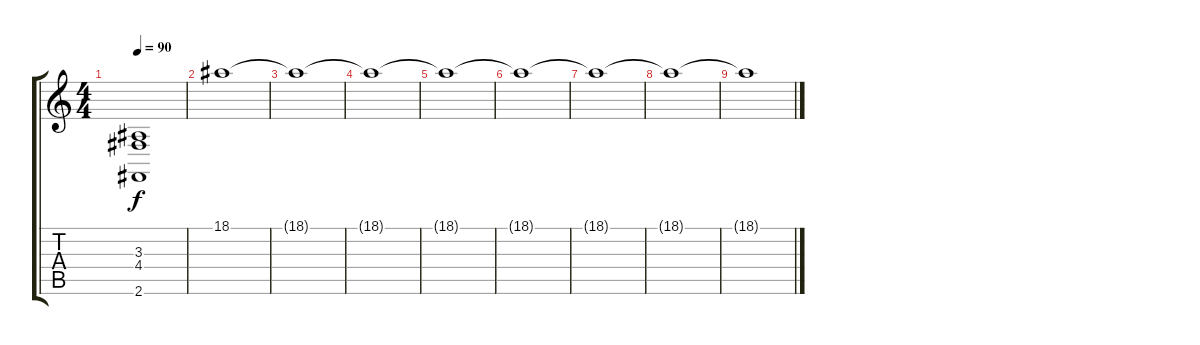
\track "" {instrument stringensemble1}
\staff {score tabs}
\tuning (E4 B3 G3 D3 A2 E2) {hide}
\ts (4 4)
\tempo 90
\clef g2
\ks c
(3.3 4.4 2.6).1{dy f} |
18.1.1 |
18.1{t}.1 |
18.1{t}.1 |
18.1{t}.1 |
18.1{t}.1 |
18.1{t}.1 |
18.1{t}.1 |
18.1{t}.1
